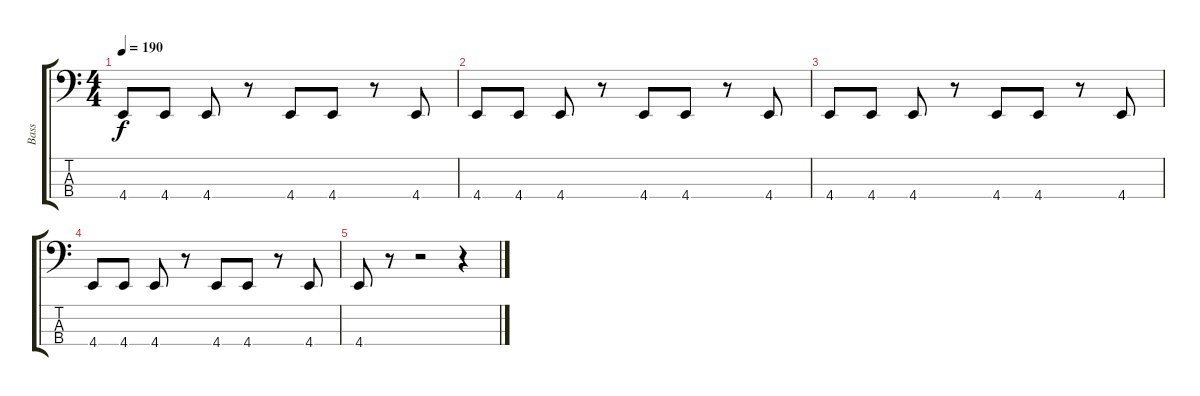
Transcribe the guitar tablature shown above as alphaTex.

\track ("Bass" "Bass") {instrument electricbasspick}
\staff {score tabs}
\tuning (Eb2 Bb1 F1 C1) {hide}
\ts (4 4)
\tempo 190
\clef f4
\ks c
4.4.8{dy f} 4.4.8 4.4.8 r.8 4.4.8 4.4.8 r.8 4.4.8 |
4.4.8 4.4.8 4.4.8 r.8 4.4.8 4.4.8 r.8 4.4.8 |
4.4.8 4.4.8 4.4.8 r.8 4.4.8 4.4.8 r.8 4.4.8 |
4.4.8 4.4.8 4.4.8 r.8 4.4.8 4.4.8 r.8 4.4.8 |
4.4.8 r.8 r.2 r.4
